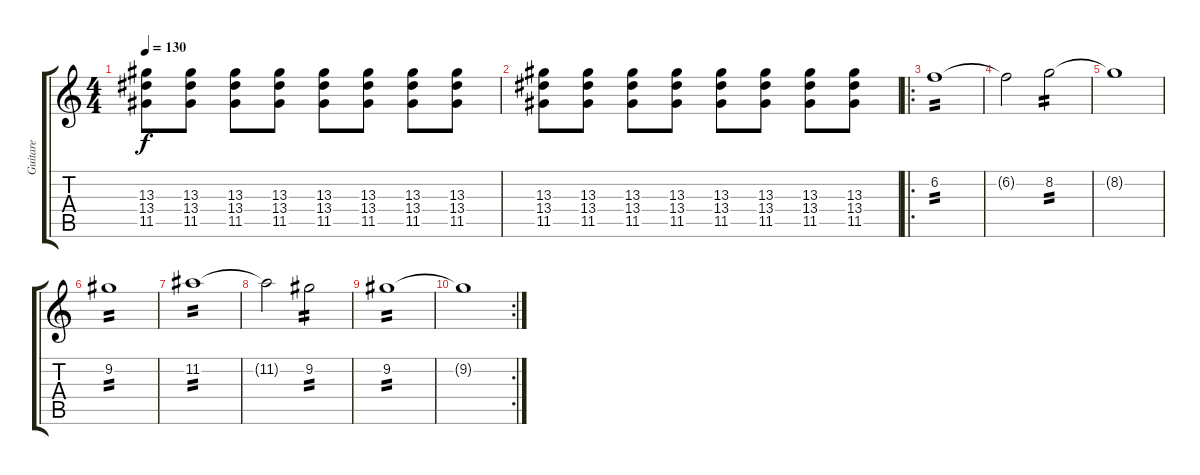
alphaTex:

\track ("Guitare" "Guitare") {instrument overdrivenguitar}
\staff {score tabs}
\tuning (E4 B3 G3 D3 A2 E2) {hide}
\ts (4 4)
\tempo 130
\clef g2
\ks c
(13.3 13.4 11.5).8{dy f} (13.3 13.4 11.5).8 (13.3 13.4 11.5).8 (13.3 13.4 11.5).8 (13.3 13.4 11.5).8 (13.3 13.4 11.5).8 (13.3 13.4 11.5).8 (13.3 13.4 11.5).8 |
(13.3 13.4 11.5).8 (13.3 13.4 11.5).8 (13.3 13.4 11.5).8 (13.3 13.4 11.5).8 (13.3 13.4 11.5).8 (13.3 13.4 11.5).8 (13.3 13.4 11.5).8 (13.3 13.4 11.5).8 |
\ro
6.2.1{tp 2} |
6.2{t}.2 8.2.2{tp 2} |
8.2{t}.1 |
9.2.1{tp 2} |
11.2.1{tp 2} |
11.2{t}.2 9.2.2{tp 2} |
9.2.1{tp 2} |
\rc 2
9.2{t}.1
